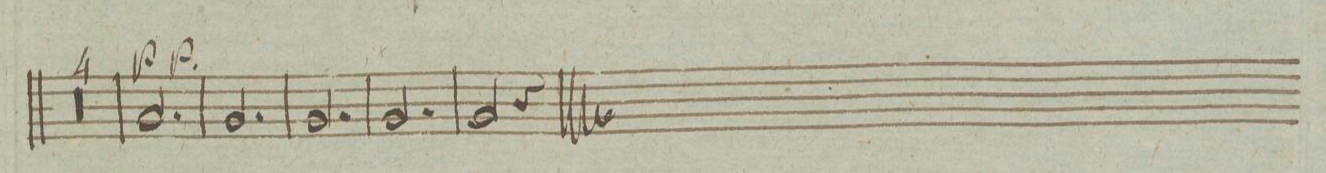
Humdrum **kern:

**kern	**dynam
*I"Cornu. Primo in F	*
*clefG2	*
*k[b-]	*
*met(c|)	*
*M3/4	*
0.r	.
=112	=112
=113	=113
=114	=114
=115	=115
2.c/	pp.
=116	=116
2.c/	.
=117	=117
2.c/	.
=118	=118
2.c/	.
=119	=119
2c/	.
4r	.
=||120	=||120
*clefG2	*
*k[]	*
*M2/2	*
*met(c|)	*
*-	*-
